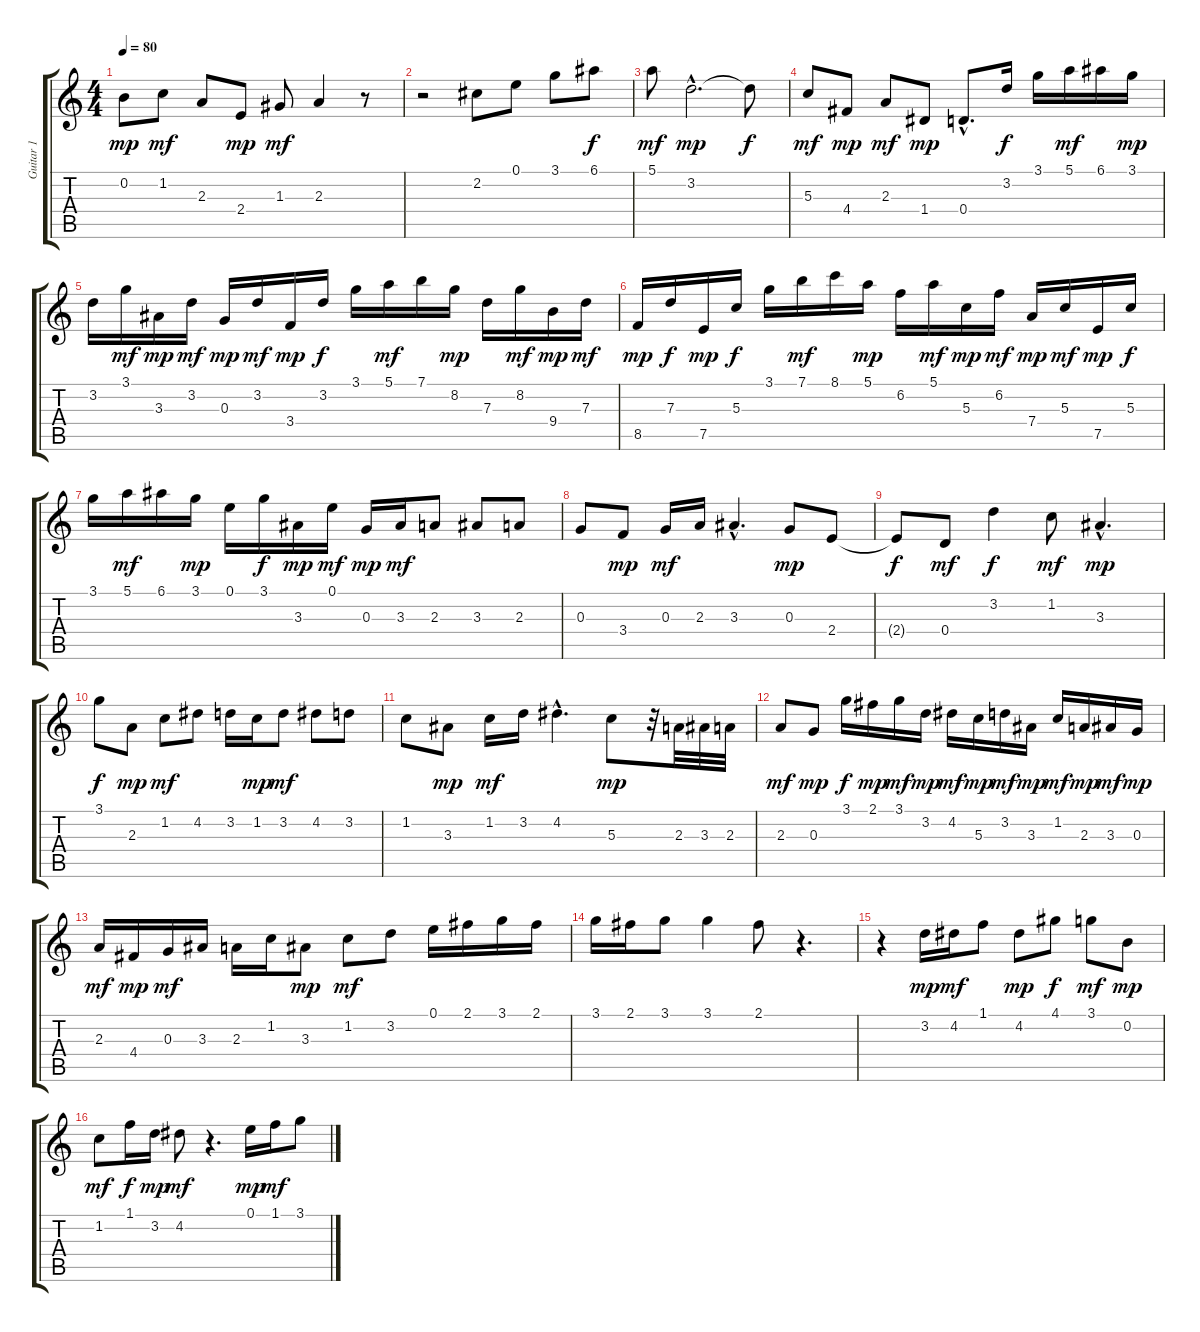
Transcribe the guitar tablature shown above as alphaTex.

\track ("Guitar 1" "Guitar 1") {instrument acousticguitarnylon}
\staff {score tabs}
\tuning (E4 B3 G3 D3 A2 E2) {hide}
\ts (4 4)
\tempo 80
\clef g2
\ks c
0.2.8{dy mp} 1.2.8{dy mf} 2.3.8 2.4.8{dy mp} 1.3.8{dy mf} 2.3.4 r.8 |
r.2 2.2.8 0.1.8 3.1.8 6.1.8{dy f} |
5.1.8{dy mf} 3.2{hac}.2{d dy mp} 3.2{t}.8{dy f} |
5.3.8{dy mf} 4.4.8{dy mp} 2.3.8{dy mf} 1.4.8{dy mp} 0.4{hac}.8{d} 3.2.16{dy f} 3.1.16 5.1.16{dy mf} 6.1.16 3.1.16{dy mp} |
3.2.16 3.1.16{dy mf} 3.3.16{dy mp} 3.2.16{dy mf} 0.3.16{dy mp} 3.2.16{dy mf} 3.4.16{dy mp} 3.2.16{dy f} 3.1.16 5.1.16{dy mf} 7.1.16 8.2.16{dy mp} 7.3.16 8.2.16{dy mf} 9.4.16{dy mp} 7.3.16{dy mf} |
8.5.16{dy mp} 7.3.16{dy f} 7.5.16{dy mp} 5.3.16{dy f} 3.1.16 7.1.16{dy mf} 8.1.16 5.1.16{dy mp} 6.2.16 5.1.16{dy mf} 5.3.16{dy mp} 6.2.16{dy mf} 7.4.16{dy mp} 5.3.16{dy mf} 7.5.16{dy mp} 5.3.16{dy f} |
3.1.16 5.1.16{dy mf} 6.1.16 3.1.16{dy mp} 0.1.16 3.1.16{dy f} 3.3.16{dy mp} 0.1.16{dy mf} 0.3.16{dy mp} 3.3.16{dy mf} 2.3.8 3.3.8 2.3.8 |
0.3.8 3.4.8{dy mp} 0.3.16{dy mf} 2.3.16 3.3{hac}.4{d} 0.3.8{dy mp} 2.4.8 |
2.4{t}.8{dy f} 0.4.8{dy mf} 3.2.4{dy f} 1.2.8{dy mf} 3.3{hac}.4{d dy mp} |
3.1.8{dy f} 2.3.8{dy mp} 1.2.8{dy mf} 4.2.8 3.2.16 1.2.16{dy mp} 3.2.8{dy mf} 4.2.8 3.2.8 |
1.2.8 3.3.8{dy mp} 1.2.16{dy mf} 3.2.16 4.2{hac}.4{d} 5.3.8{dy mp} r.32 2.3.32 3.3.32 2.3.32 |
2.3.8{dy mf} 0.3.8{dy mp} 3.1.16{dy f} 2.1.16{dy mp} 3.1.16{dy mf} 3.2.16{dy mp} 4.2.16{dy mf} 5.3.16{dy mp} 3.2.16{dy mf} 3.3.16{dy mp} 1.2.16{dy mf} 2.3.16{dy mp} 3.3.16{dy mf} 0.3.16{dy mp} |
2.3.16{dy mf} 4.4.16{dy mp} 0.3.16{dy mf} 3.3.16 2.3.16 1.2.16 3.3.8{dy mp} 1.2.8{dy mf} 3.2.8 0.1.16 2.1.16 3.1.16 2.1.16 |
3.1.16 2.1.16 3.1.8 3.1.4 2.1.8 r.4{d} |
r.4 3.2.16{dy mp} 4.2.16{dy mf} 1.1.8 4.2.8{dy mp} 4.1.8{dy f} 3.1.8{dy mf} 0.2.8{dy mp} |
1.2.8{dy mf} 1.1.16{dy f} 3.2.16{dy mp} 4.2.8{dy mf} r.4{d} 0.1.16{dy mp} 1.1.16{dy mf} 3.1.8
